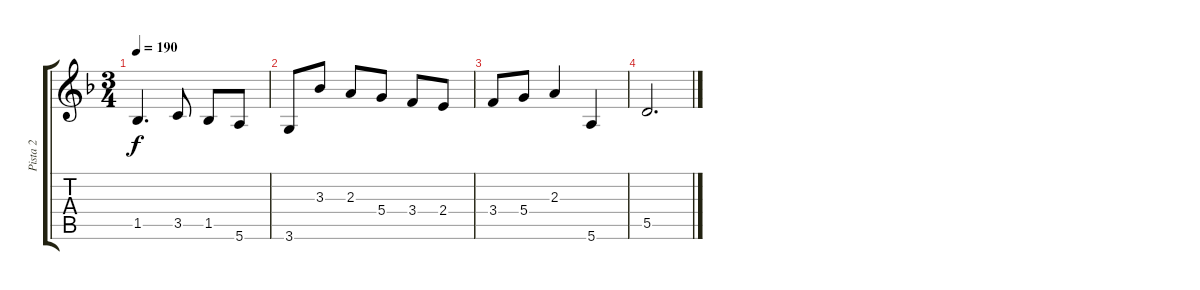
\track ("Pista 2" "Pista 2") {instrument acousticguitarsteel}
\staff {score tabs}
\tuning (E4 B3 G3 D3 A2 E2) {hide}
\ts (3 4)
\tempo 190
\clef g2
\ks dminor
1.5.4{d dy f} 3.5.8 1.5.8 5.6.8 |
3.6.8 3.3.8 2.3.8 5.4.8 3.4.8 2.4.8 |
3.4.8 5.4.8 2.3.4 5.6.4 |
5.5.2{d}
